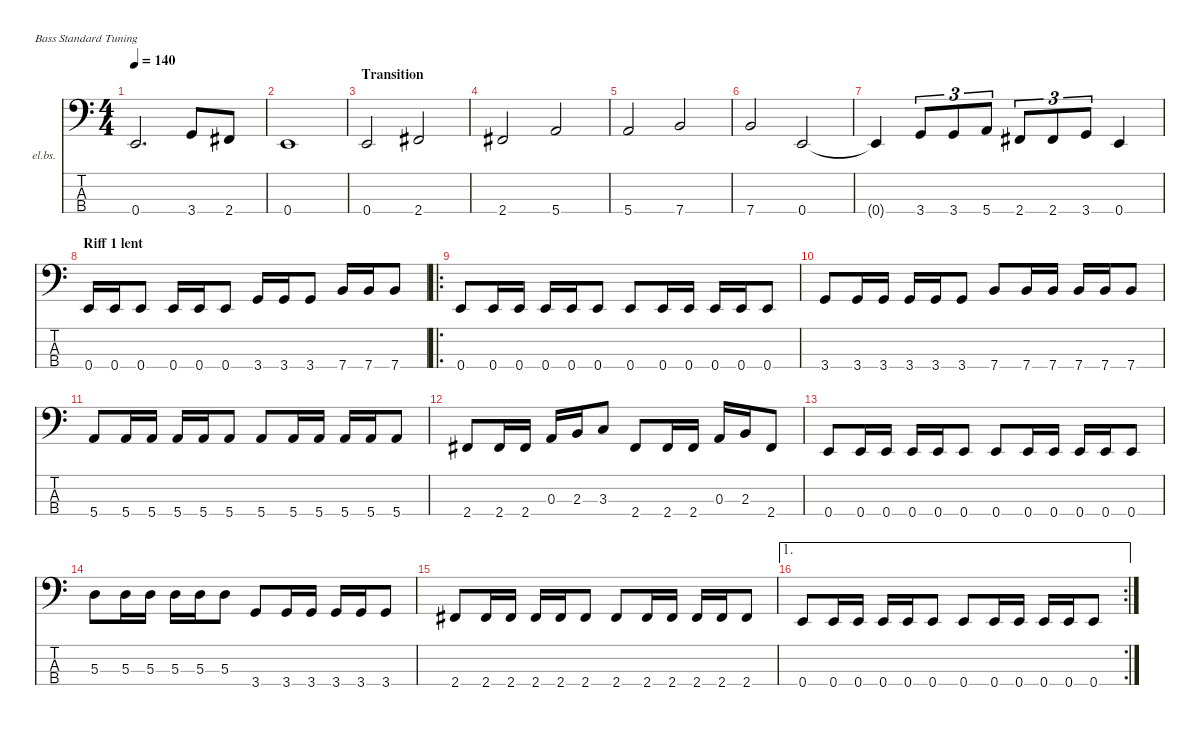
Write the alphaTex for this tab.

\defaultSystemsLayout 4
\hideDynamics
\bracketExtendMode nobrackets
\firstSystemTrackNameOrientation horizontal
\otherSystemsTrackNameOrientation horizontal
\track ("Bass" "el.bs.") {instrument electricbassfinger}
\staff {score tabs}
\tuning (G2 D2 A1 E1)
\ts (4 4)
\tempo 140
\clef f4
\ks c
0.4{t}.2{d dy mf} 3.4.8 2.4{acc #}.8 |
0.4.1 |
\section ("" "Transition")
0.4.2 2.4{acc #}.2 |
2.4{acc #}.2 5.4.2 |
5.4.2 7.4.2 |
7.4.2 0.4.2 |
0.4{t}.4 3.4.8{tu (3 2)} 3.4.8{tu (3 2)} 5.4.8{tu (3 2)} 2.4{acc #}.8{tu (3 2)} 2.4{acc #}.8{tu (3 2)} 3.4.8{tu (3 2)} 0.4.4 |
\section ("" "Riff 1 lent")
0.4.16 0.4.16 0.4.8 0.4.16 0.4.16 0.4.8 3.4.16 3.4.16 3.4.8 7.4.16 7.4.16 7.4.8 |
\ro
0.4.8 0.4.16 0.4.16 0.4.16 0.4.16 0.4.8 0.4.8 0.4.16 0.4.16 0.4.16 0.4.16 0.4.8 |
3.4.8 3.4.16 3.4.16 3.4.16 3.4.16 3.4.8 7.4.8 7.4.16 7.4.16 7.4.16 7.4.16 7.4.8 |
5.4.8 5.4.16 5.4.16 5.4.16 5.4.16 5.4.8 5.4.8 5.4.16 5.4.16 5.4.16 5.4.16 5.4.8 |
2.4{acc #}.8 2.4{acc #}.16 2.4{acc #}.16 0.3.16 2.3.16 3.3.8 2.4{acc #}.8 2.4{acc #}.16 2.4{acc #}.16 0.3.16 2.3.16 2.4{acc #}.8 |
0.4.8 0.4.16 0.4.16 0.4.16 0.4.16 0.4.8 0.4.8 0.4.16 0.4.16 0.4.16 0.4.16 0.4.8 |
5.3.8 5.3.16 5.3.16 5.3.16 5.3.16 5.3.8 3.4.8 3.4.16 3.4.16 3.4.16 3.4.16 3.4.8 |
2.4{acc #}.8 2.4{acc #}.16 2.4{acc #}.16 2.4{acc #}.16 2.4{acc #}.16 2.4{acc #}.8 2.4{acc #}.8 2.4{acc #}.16 2.4{acc #}.16 2.4{acc #}.16 2.4{acc #}.16 2.4{acc #}.8 |
\ae 1
\rc 2
0.4.8 0.4.16 0.4.16 0.4.16 0.4.16 0.4.8 0.4.8 0.4.16 0.4.16 0.4.16 0.4.16 0.4.8
